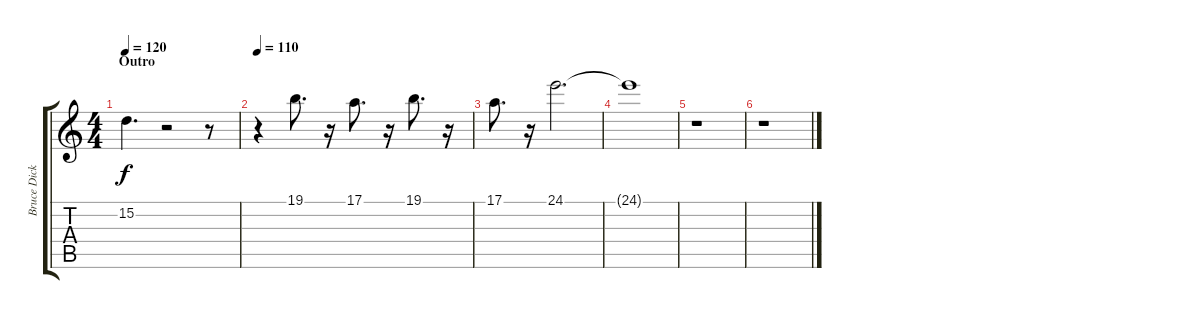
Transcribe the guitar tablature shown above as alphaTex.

\track ("Bruce Dickinson" "Bruce Dick") {instrument lead2sawtooth}
\staff {score tabs}
\tuning (E4 B3 G3 D3 A2 E2) {hide}
\ts (4 4)
\section ("" "Outro")
\tempo 120
\clef g2
\ks c
15.2.4{d dy f} r.2 r.8 |
\tempo 110
r.4 19.1.8{d} r.16 17.1.8{d} r.16 19.1.8{d} r.16 |
17.1.8{d} r.16 24.1.2{d} |
24.1{t}.1 |
r.1 |
r.1
